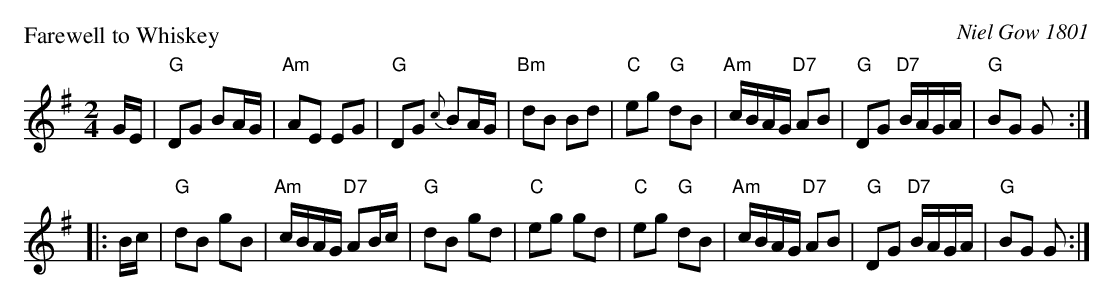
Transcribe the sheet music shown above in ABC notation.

X:1
P: Farewell to Whiskey
O: Niel Gow 1801
M: 2/4
L: 1/16
K: G
   GE \
| "G"D2G2 B2AG | "Am"A2E2 E2G2 | "G"D2G2 {c}B2AG | "Bm"d2B2 B2d2 \
| "C"e2g2 "G"d2B2 | "Am"cBAG "D7"A2B2 | "G"D2G2 "D7"BAGA | "G"B2G2 G2 :|
|: Bc \
| "G"d2B2 g2B2 | "Am"cBAG "D7"A2Bc | "G"d2B2 g2d2 | "C"e2g2 g2d2 \
| "C"e2g2 "G"d2B2 | "Am"cBAG "D7"A2B2 | "G"D2G2 "D7"BAGA | "G"B2G2 G2 :|
